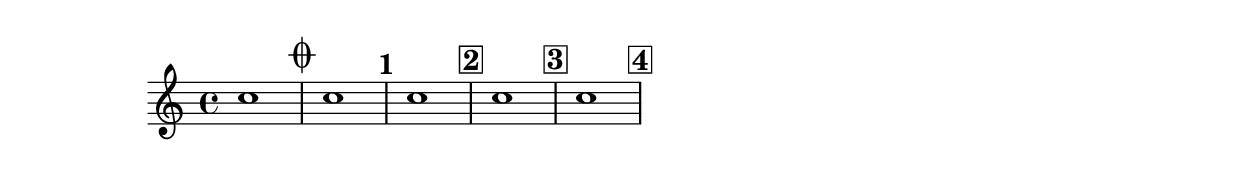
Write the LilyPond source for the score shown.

\header { texidoc= "

Marks can be printed as numbers.  
By setting @code{markFormatter} we may choose a different style of mark printing. Also, marks can be specified manually, with a markup argument." 
	  
      }

\version "2.1.30"
\score {
  \notes \relative c''{
    \set Score.markFormatter = #format-mark-numbers 
  c1 | \mark \markup { \musicglyph #"scripts-coda" }
  c1 | \mark \default
  c1 | \mark \default
    \set Score.markFormatter = #(lambda (mark  context)
	(make-bold-markup (make-box-markup (number->string mark))))
	
    c1 | \mark \default
    c1 | \mark \default
  }
}

